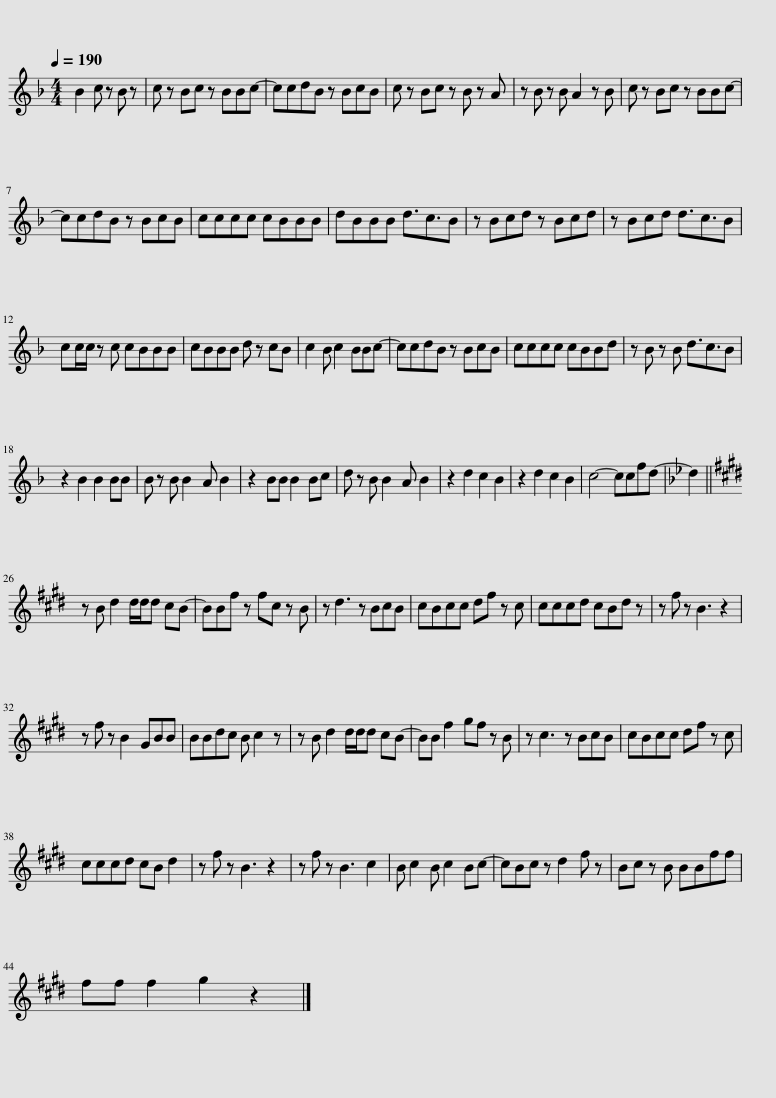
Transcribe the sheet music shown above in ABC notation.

X:1
L:1/8
Q:1/4=190
M:4/4
I:linebreak $
K:none
V:1 treble transpose=-14
V:1
[K:F] B2 c z B z | c z Bc z BBc- | ccdB z BcB | c z Bc z B z A | z B z B A2 z B | %5
 c z Bc z BBc- |$ ccdB z BcB | cccc cBBB | dBBB d3/2c3/2B | z Bcd z Bcd | %10
 z Bcd d3/2c3/2B |$ cc/c/ z c cBBB | cBBB d z cB | c2 B c2 BBc- | ccdB z BcB | %15
 cccc cBBd | z B z B d3/2c3/2B |$ z2 B2 B2 BB | B z B B2 A B2 | z2 BB B2 Bc | %20
 d z B B2 A B2 | z2 d2 c2 B2 | z2 d2 c2 B2 | c4- ccfd- |[K:Bb] d2 ||$ %25
[K:E] z B d2 d/d/d cB- | BBf z fc z B | z d3 z BcB | cBcc df z c | cccd cBd z | %30
 z f z B3 z2 |$ z f z B2 GBB | BBdc B c2 z | z B d2 d/d/d cB- | BB f2 gf z B | %35
 z c3 z BcB | cBcc df z c |$ cccd cB d2 | z f z B3 z2 | z f z B3 c2 | %40
 B c2 B c2 Bc- | cBc z d2 f z | Bc z B BBff |$ ff f2 g2 z2 |] %44
